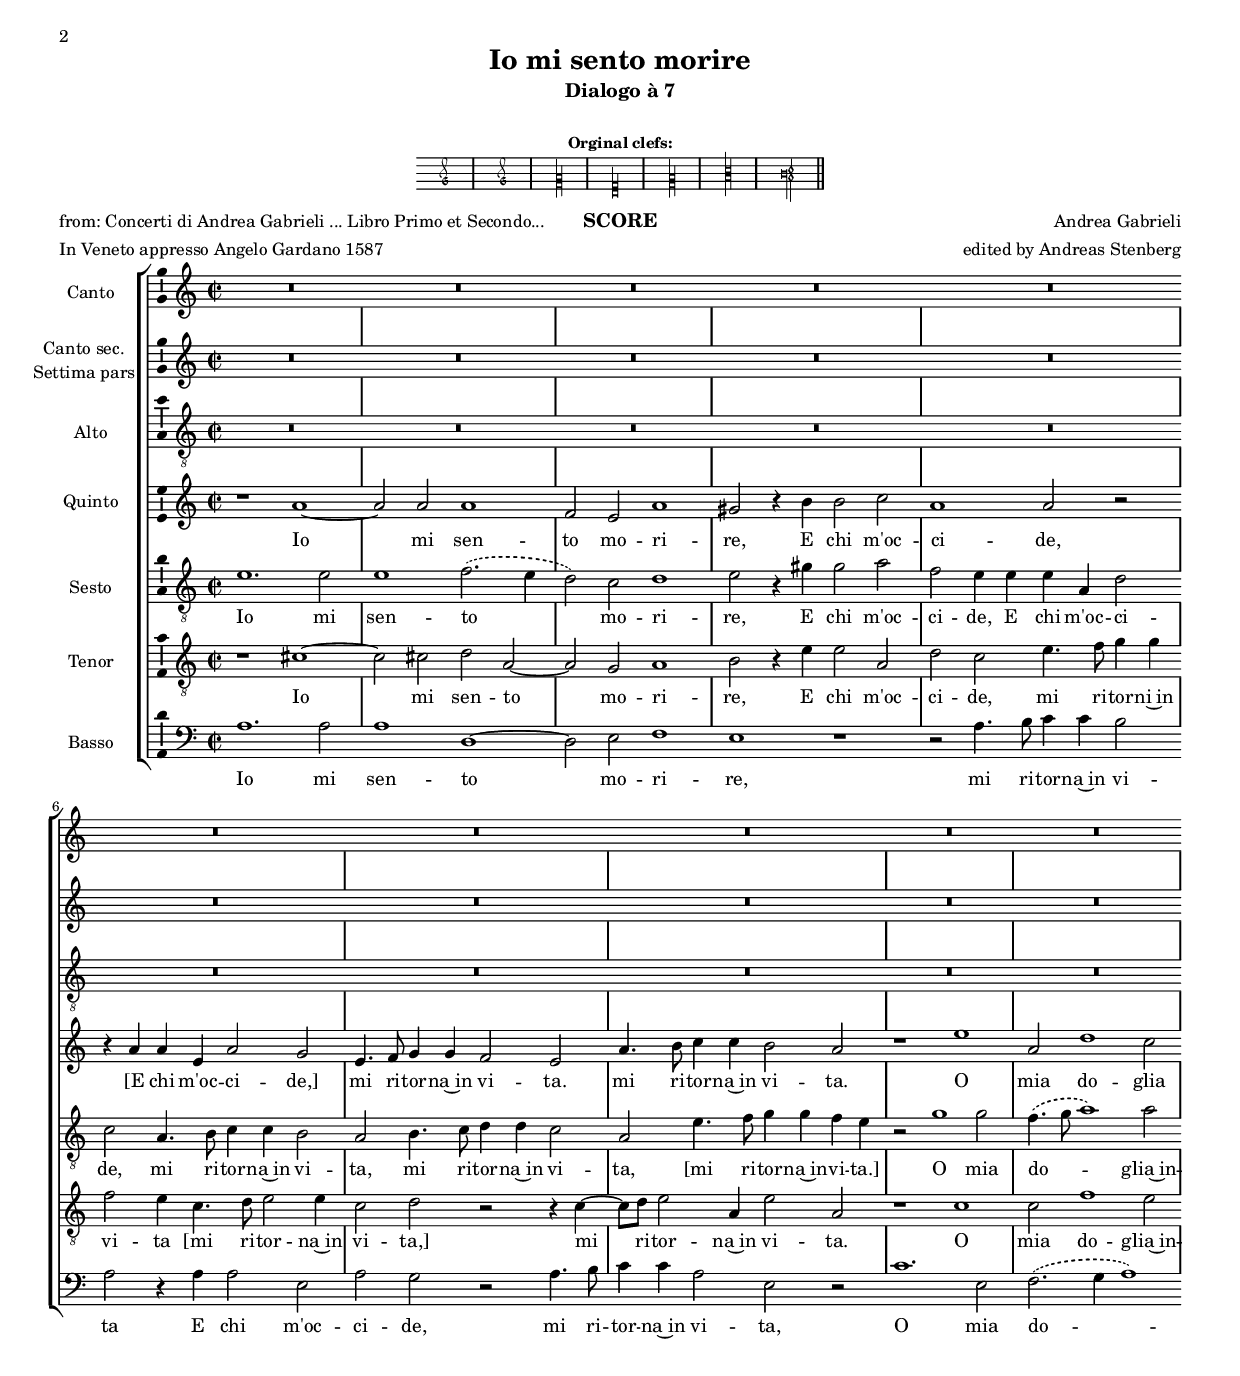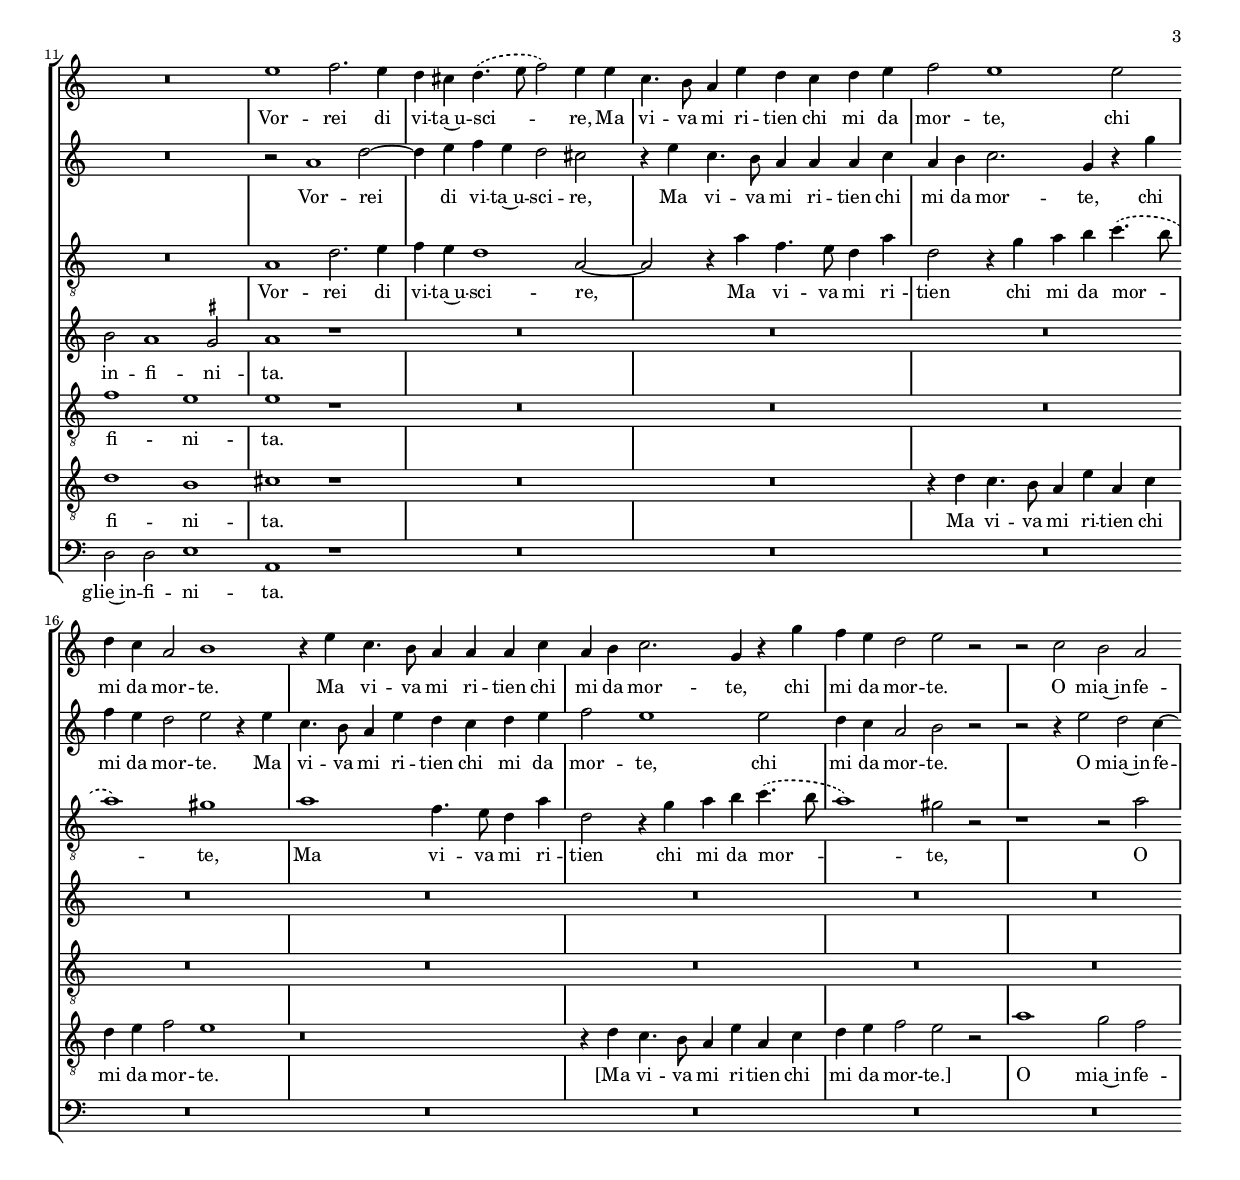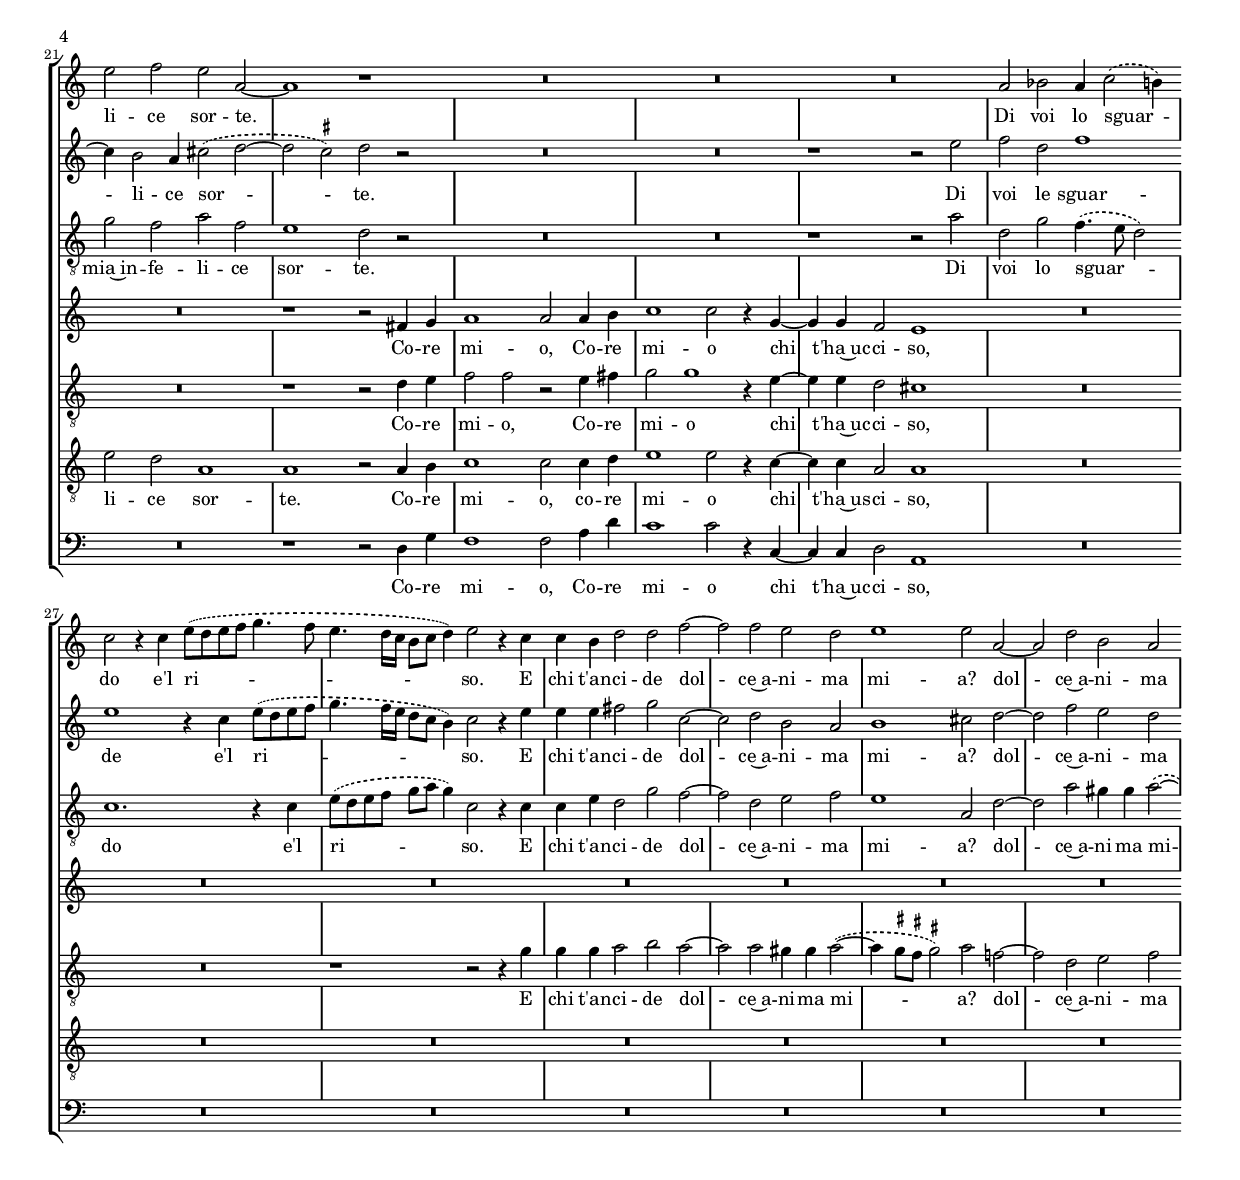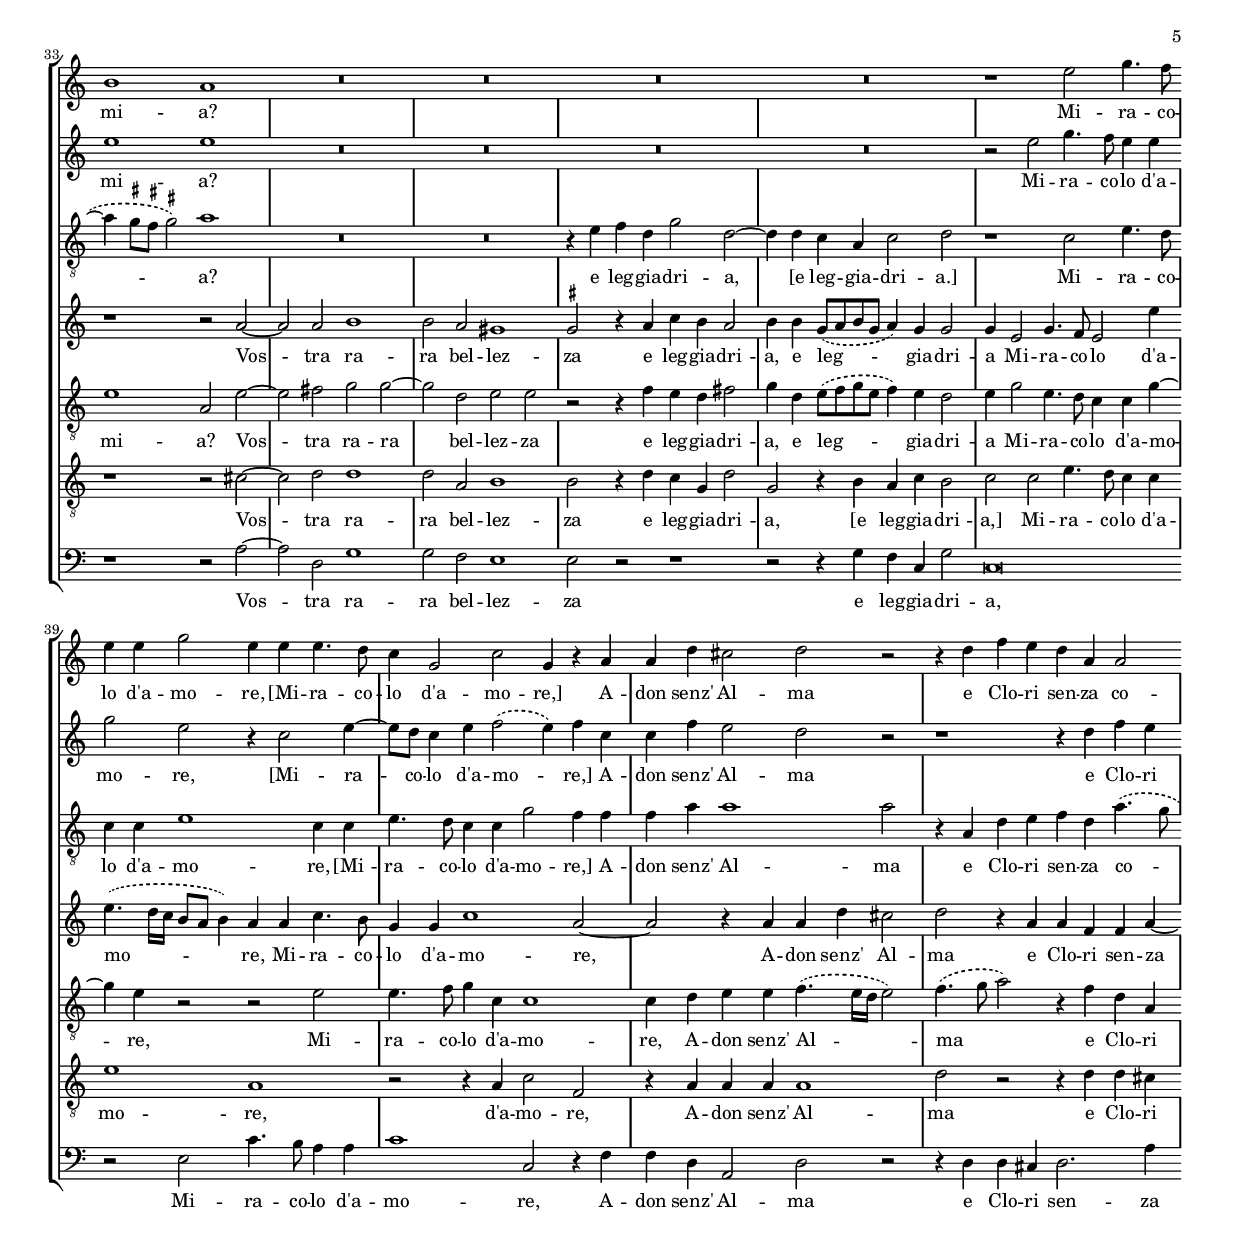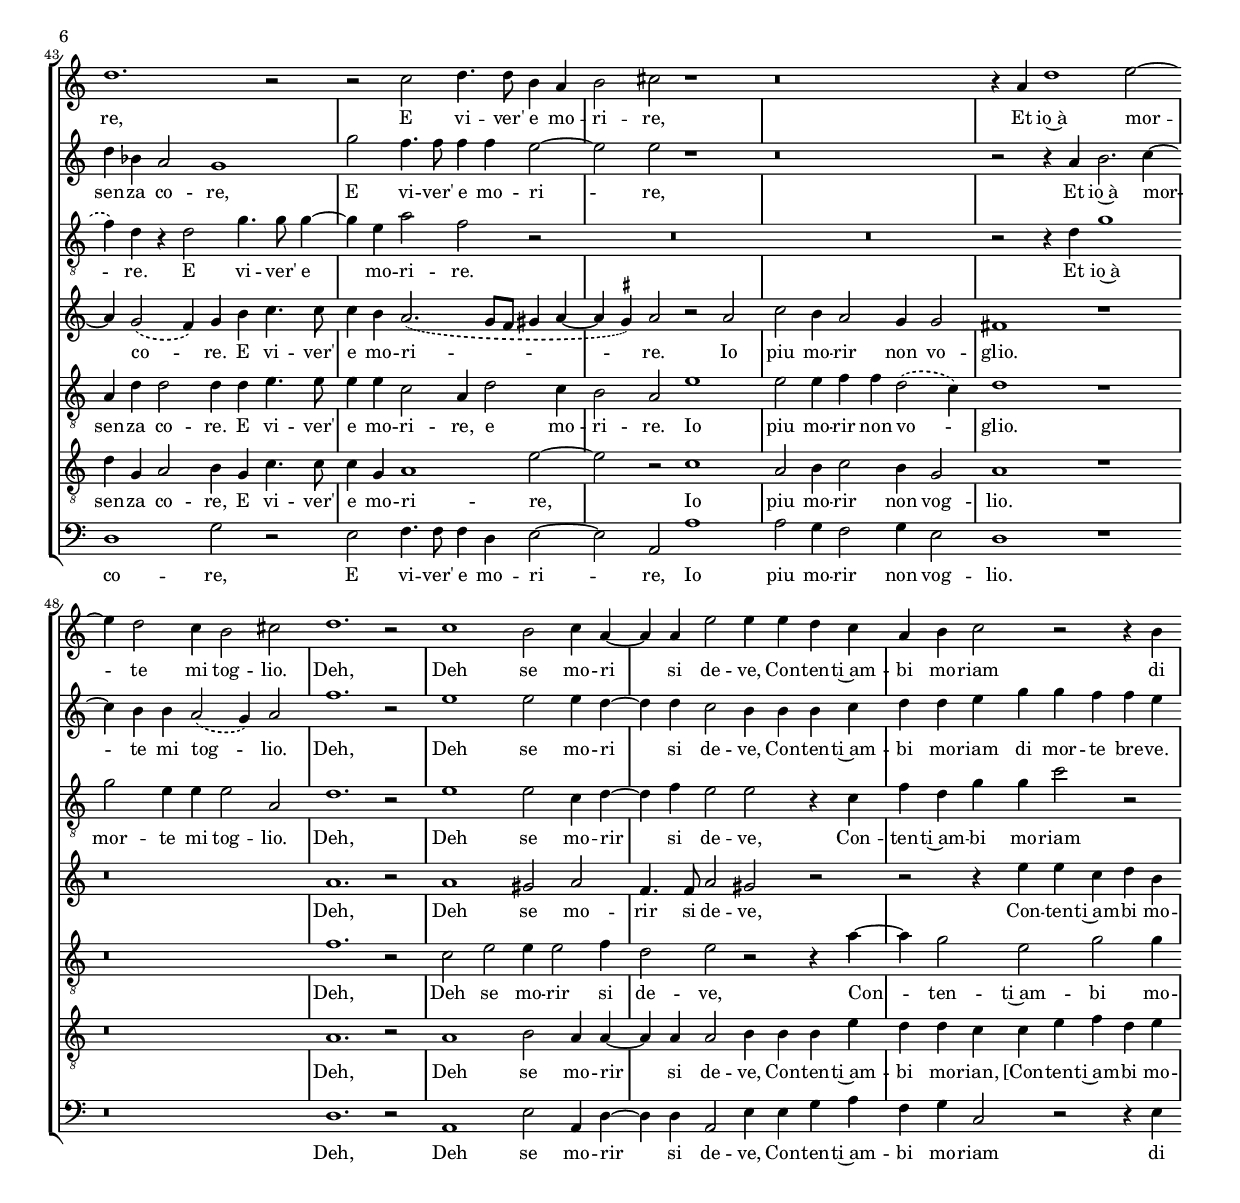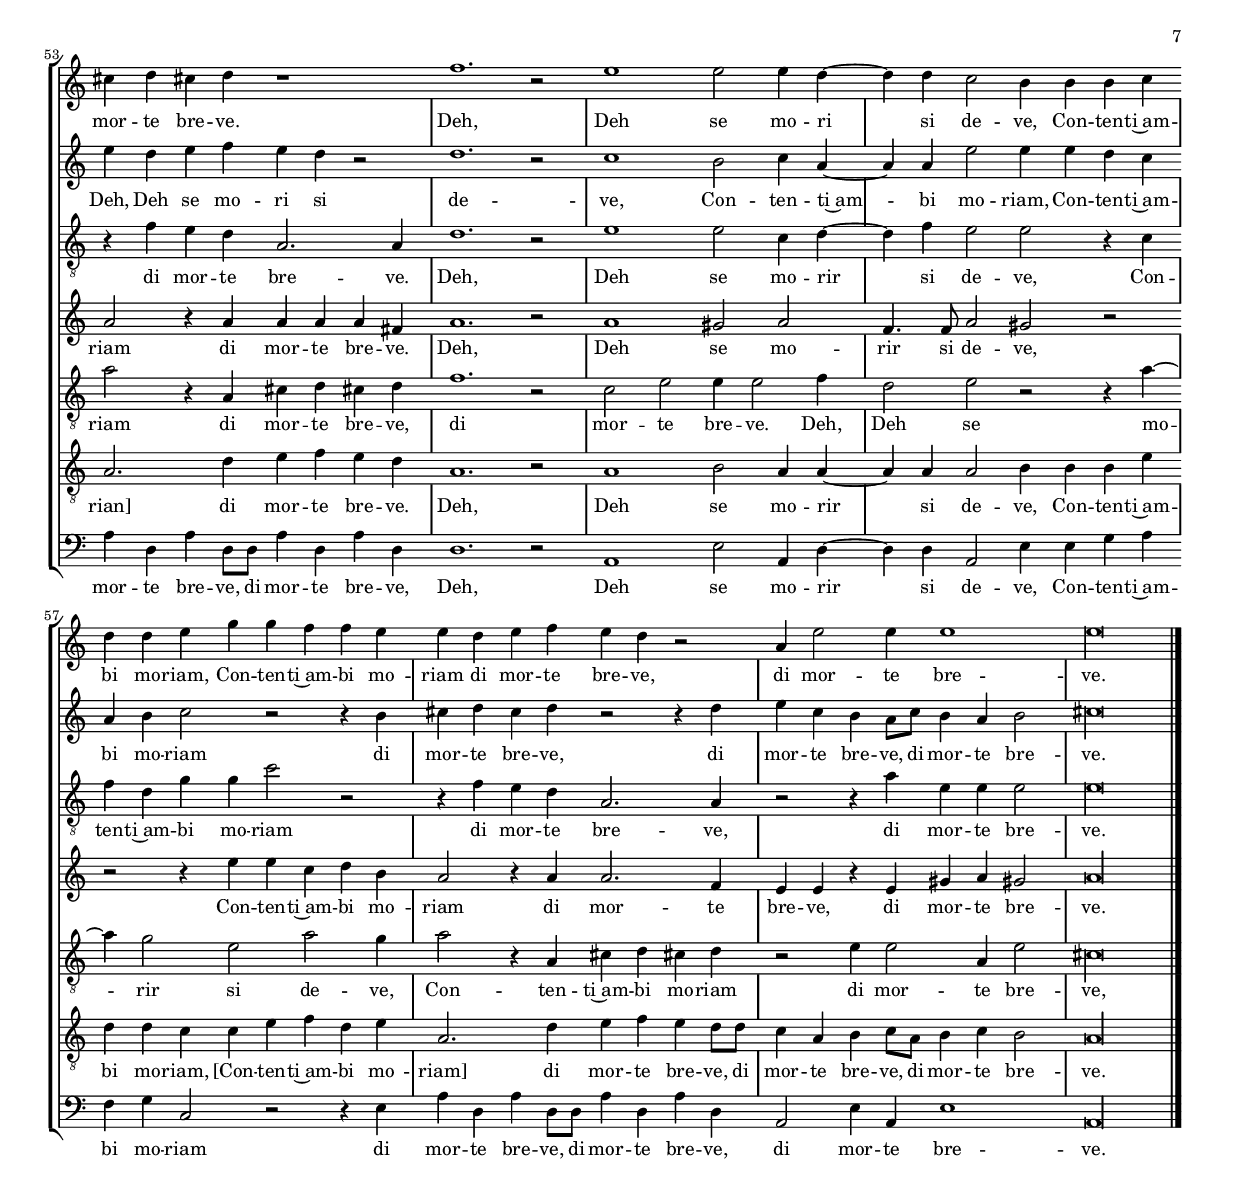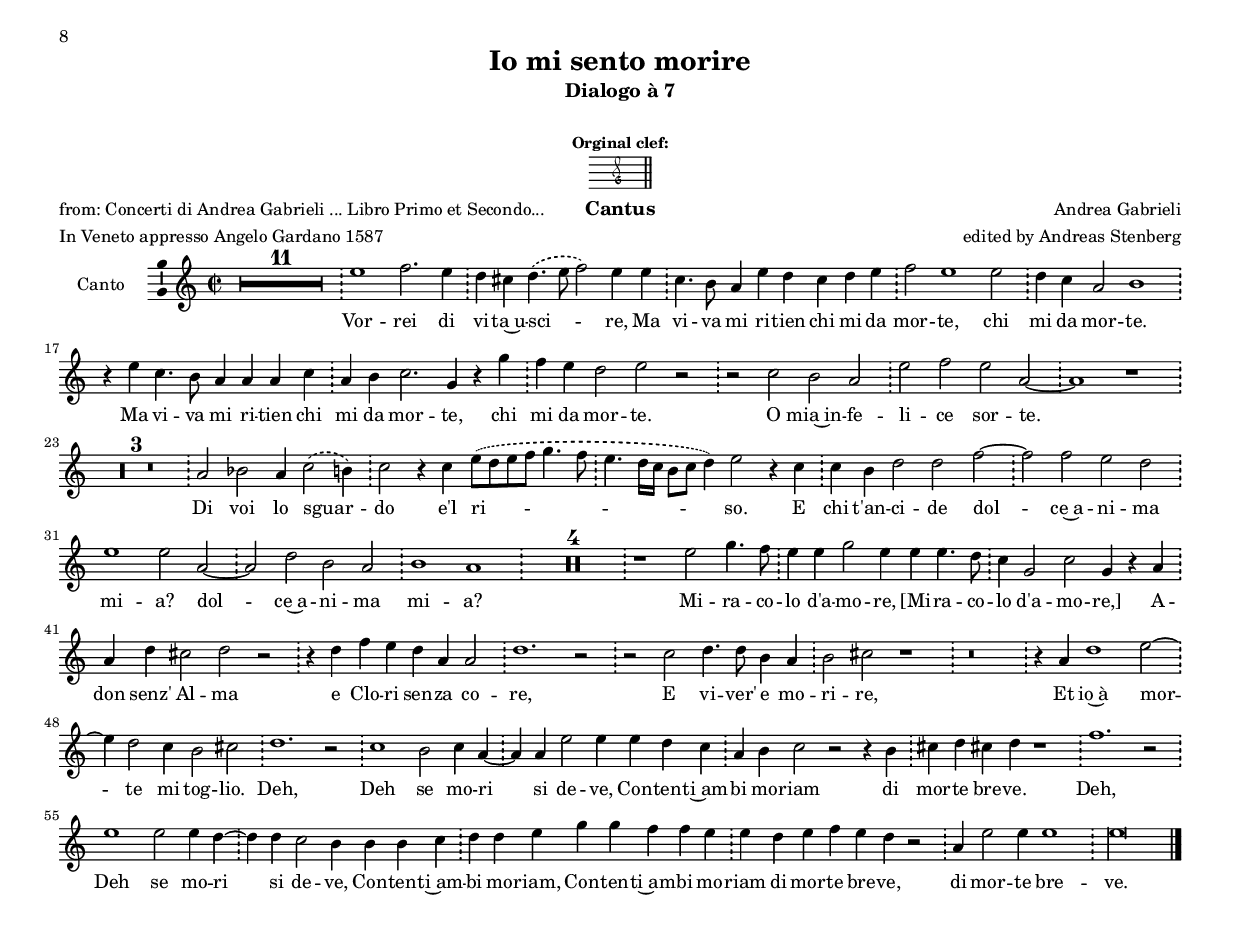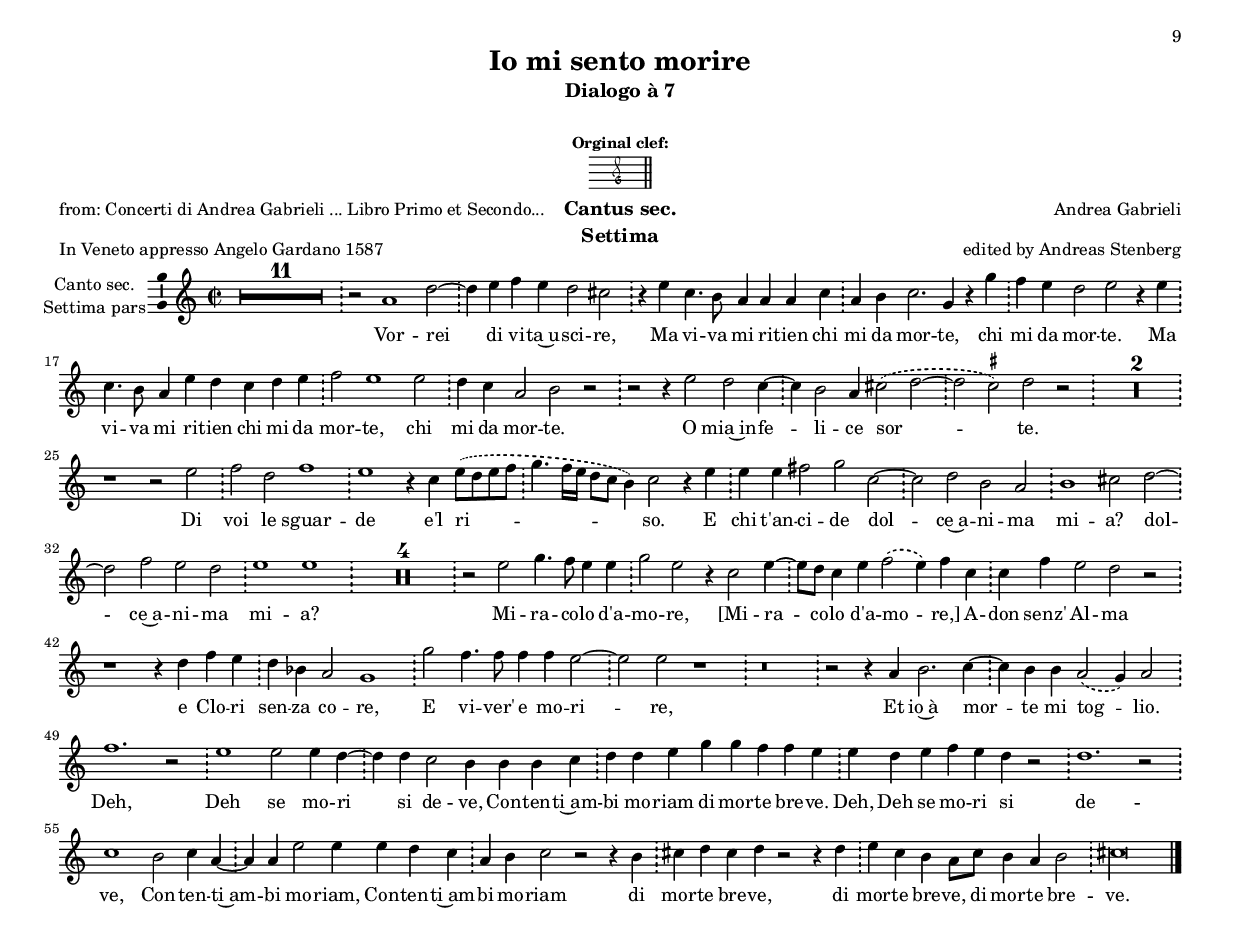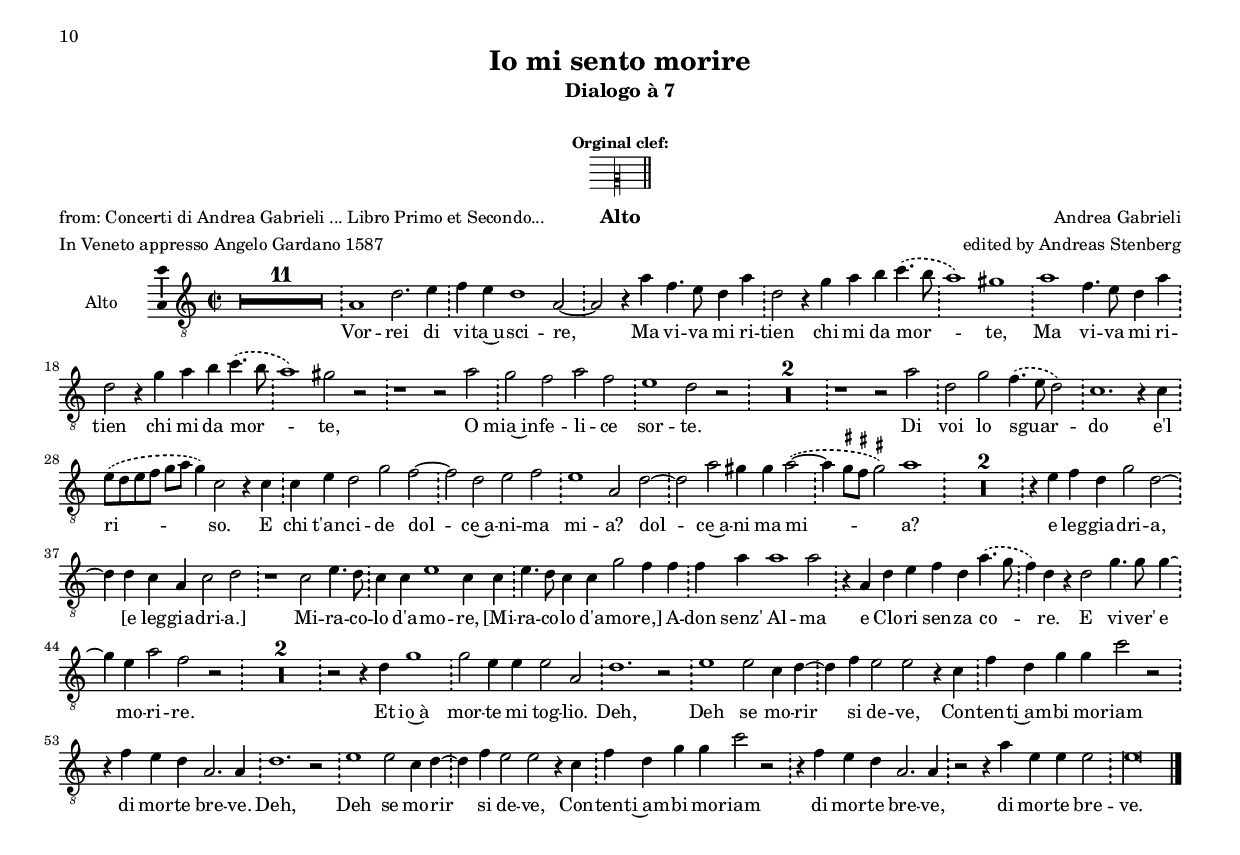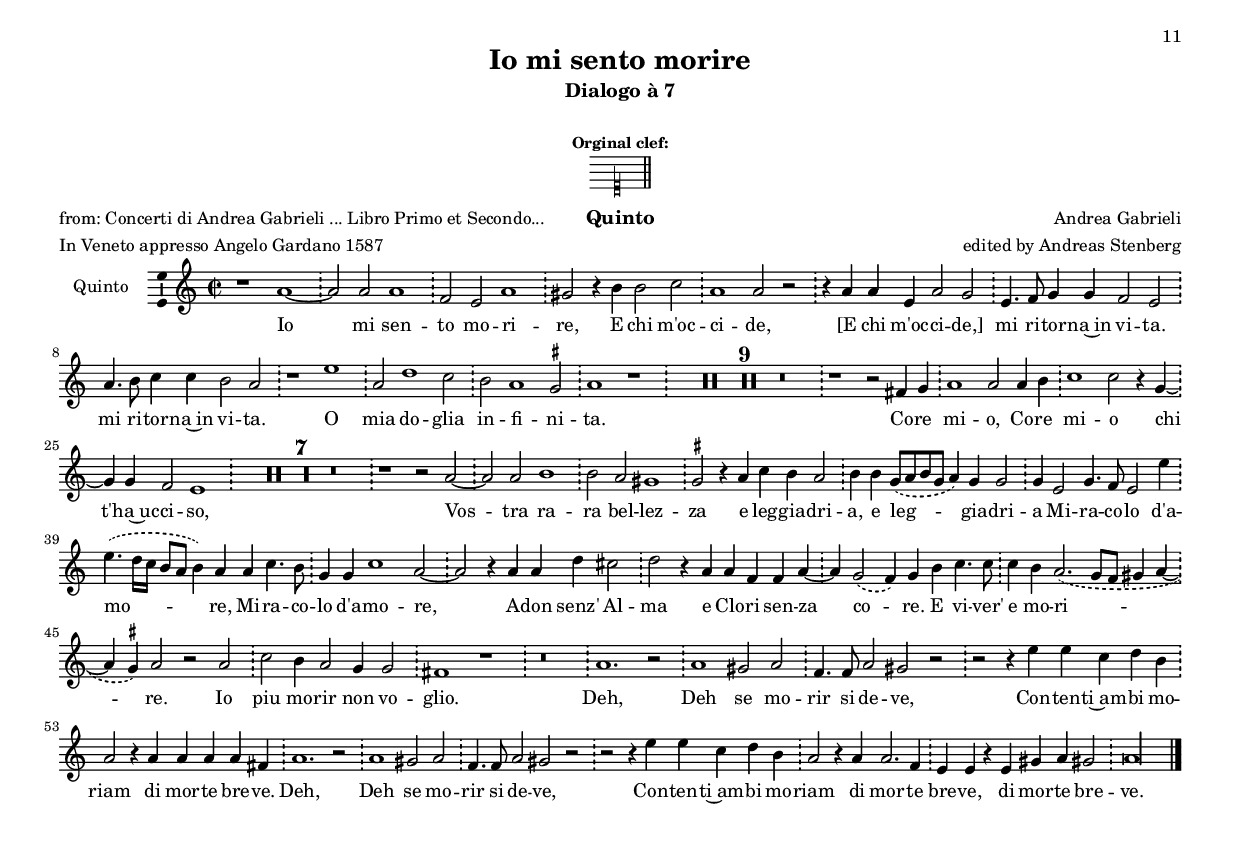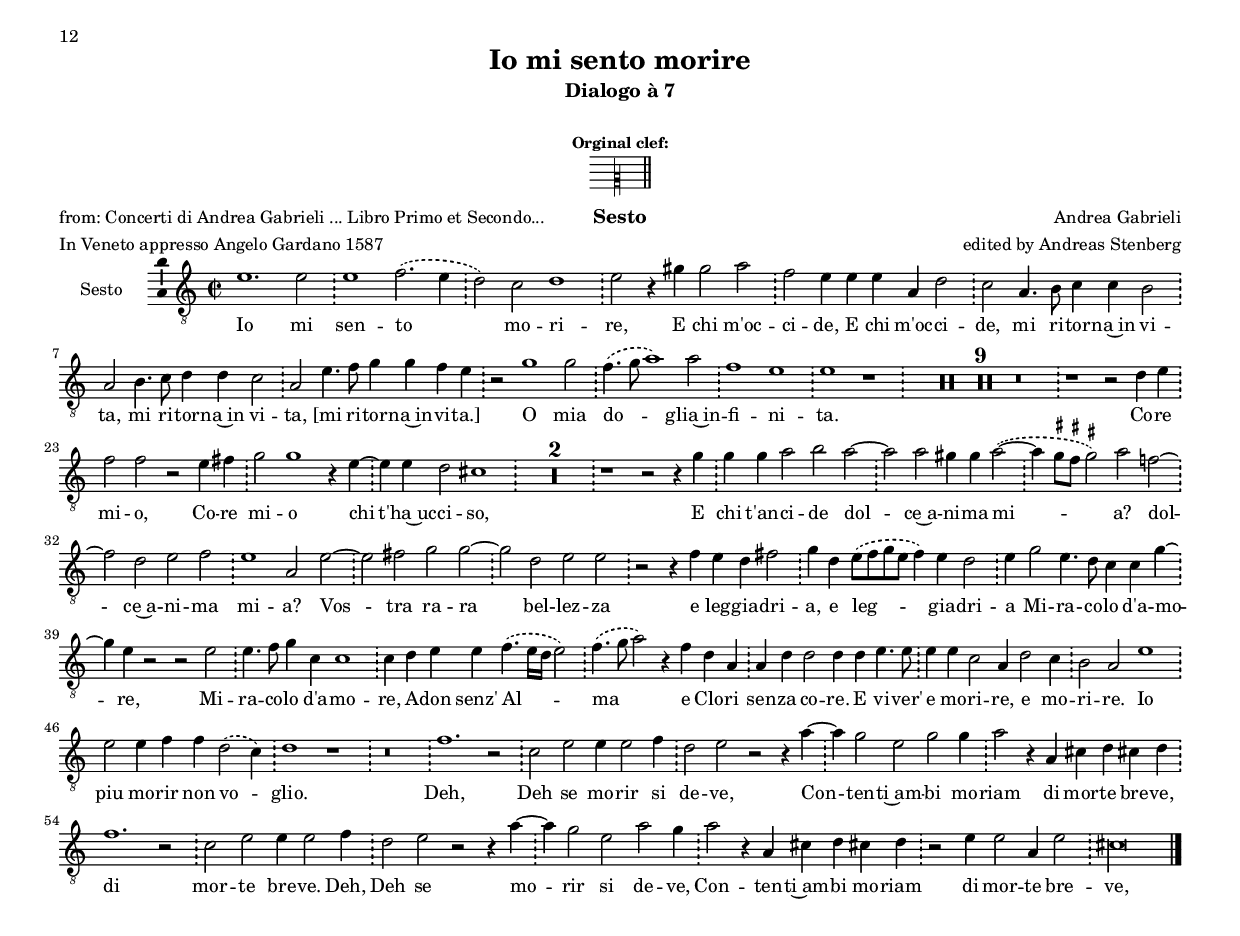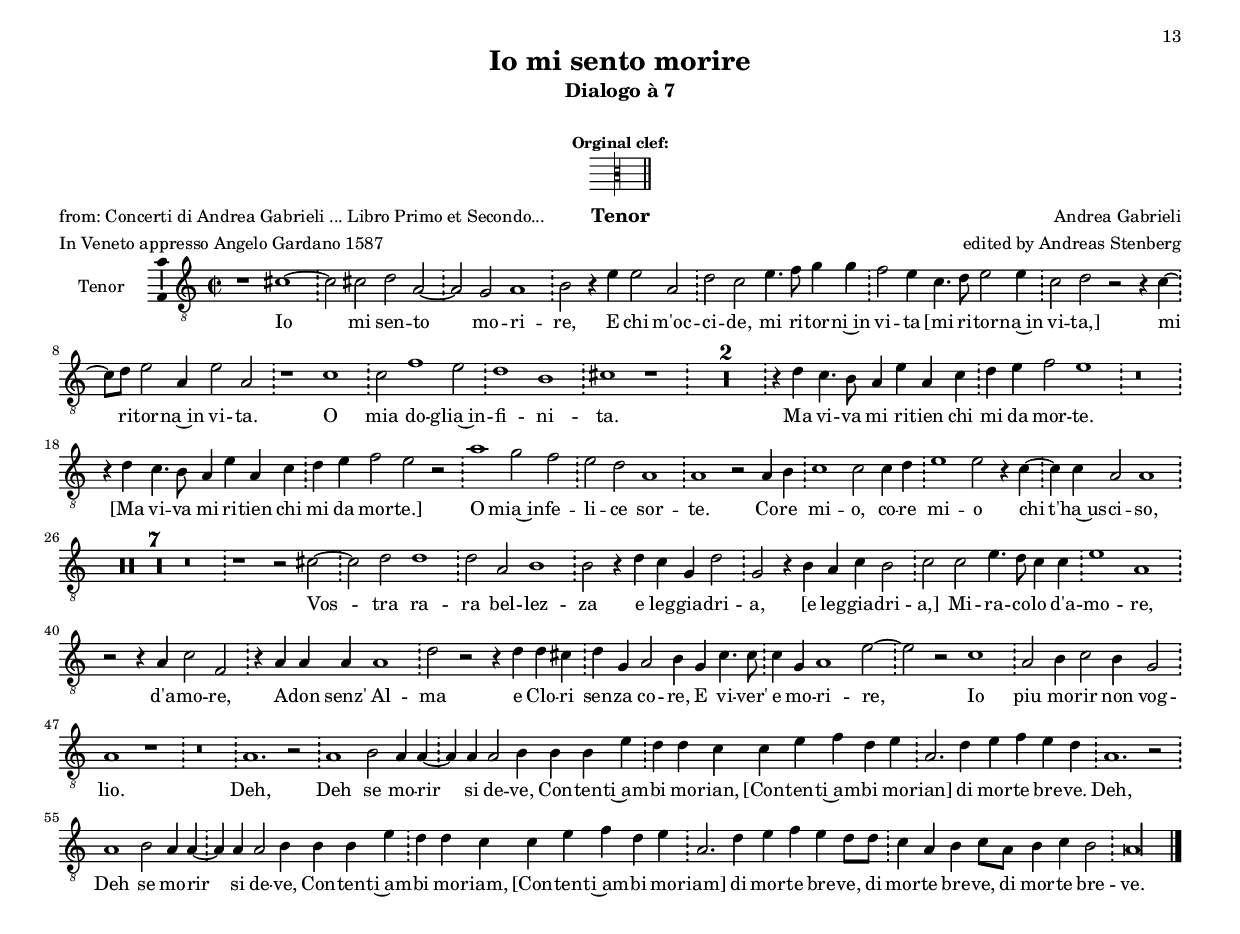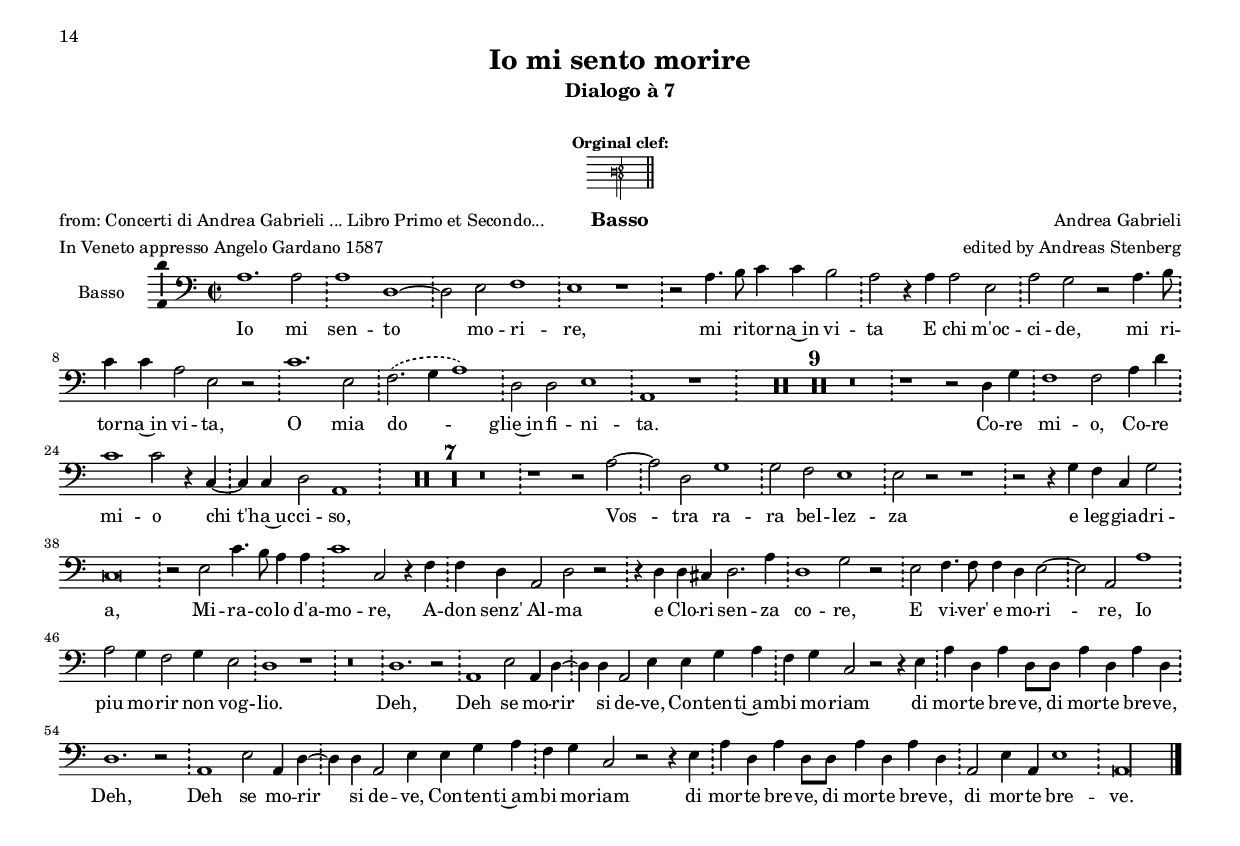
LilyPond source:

\version "2.18.2"
\language "deutsch"
#(append! supported-clefs '(("mensural-f3" . ("clefs.mensural.f" 0 0))))
#(append! supported-clefs '(("mensural-f5" . ("clefs.mensural.f" 4  0))))
#(set-global-staff-size 15)
ficta = { \once \set suggestAccidentals = ##t }
\paper {
  print-all-headers = ##t
  ragged-bottom = ##t
  ragged-last-bottom = ##t
  page-breaking = #ly:minimal-breaking
}

\header {
  title = "Io mi sento morire"
  subtitle = "Dialogo à 7"
  composer = "Andrea Gabrieli"
  arranger = "edited by Andreas Stenberg"
  poet = "from: Concerti di Andrea Gabrieli ... Libro Primo et Secondo..."
  meter = "In Veneto appresso Angelo Gardano 1587"
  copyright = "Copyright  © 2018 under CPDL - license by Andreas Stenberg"
}
global = {
  \key c \major
}

scoreASopranoVoiceI = \relative c'' {
  \global
  \dynamicUp
  % Music follows here.
  \time 2/2
  \set Timing.measureLength = #(ly:make-moment 4/2)
  \tag #'Score { \hide Staff.BarLine }
  \tag #'Parts { \set Timing.defaultBarType = "!" }
  \slurDashed
  % Music follows here
  \set Score.tempoHideNote =##t
  \tempo 2 = 86
  R\breve*11
  e1 f2. e4
  d4 cis4 d4.( e8 f2) e4 e4
  c4. h8													%% end of first line in orig. printed partbook
  a4 e'4 d4 c4 d4 e4
  f2 e1 e2
  d4 c4 a2 h1
  r4 e4 c4. h8											%% end of second line
  a4 a4 a4 c4
  a4 h4 c2. g4 r4 g'4
  f4 e4 d2 e2 r2
  r2 c2 h2 a2
  e'2 f2 e2 a,2~
  a1 r1
  R\breve*3												%% end of third line
  a2 b2 a4 c2( h4)
  c2 r4 c4 e8( d8 e8 f8 g4. f8
  e4. d16 c16 h8 c8 d4) e2 r4 c4
  c4 h4 d2 d2 f2~
  f2 														%% end of fourth line
  f2 e2 d2
  e1 e2 a,2~
  a2 d2 h2 a2
  h1 a1
  R\breve*4
  r1 e'2 g4. f8
  e4 e4 g2 e4 e4 e4. d8
  c4 g2 c2 g4													%% end of fifth line
  r4 a4
  a4 d4 cis2 d2 r2
  r4 d4 f4 e4 d4 a4 a2
  d1. r2
  r2 c2 d4. d8 h4 a4
  h2 cis2 r1
  r\breve													%% end of sixth line
  r4 a4 d1 e2~
  e4 d2 c4 h2 cis2
  d1. r2
  c1 h2 c4 a4~
  a4 a4 e'2 e4 e4 d4 c4
  a4 h4 c2													%% end of sewenth line
   r2 r4 h4 cis4 d4 cis!4 d4
   r1 f1. r2 
   e1 e2 e4 d4~
   d4 d4 c2 h4 h4 h4 c4 
   d4 d4 e4 g4									%5 end of  eight line
   g4 f4 f4 e4 
   e4 d4 e4 f4 e4 d4 r2
   a4 e'2 e4 e1
   \cadenzaOn
   e\longa
  \tag #'Score { \undo \hide Staff.BarLine }
  \bar "|."
}

scoreAVerseSopranoVoiceI = \lyricmode {
  % Lyrics follow here.
  Vor -- rei di vi -- ta~u -- sci -- re,
  Ma vi -- va mi ri -- tien chi mi da mor -- te,
  chi mi da mor -- te.
  Ma vi -- va mi ri -- tien chi mi da mor -- te,
  chi mi da mor -- te.
  O mia~in -- fe -- li -- ce sor -- te.
  Di voi lo sguar -- do e'l ri -- so.
  E chi t'an -- ci -- de dol -- ce~a -- ni -- ma mi -- a?
  dol -- ce~a -- ni -- ma mi -- a?
  Mi -- ra -- co -- lo d'a -- mo -- re,
  [Mi -- ra -- co -- lo d'a -- mo -- re,]
  A -- don senz' Al -- ma e Clo -- ri sen -- za co -- re,
  E vi -- ver' e mo -- ri -- re,
  Et io~à mor -- te mi tog -- lio.
  Deh, Deh se mo -- ri si de -- ve,
  Con -- ten -- ti~am -- bi mo -- riam di mor -- te bre -- ve.
  Deh, Deh se mo -- ri si de -- ve,
  Con -- ten -- ti~am -- bi mo -- riam,
  Con -- ten -- ti~am -- bi mo -- riam di mor -- te bre -- ve,
   di mor -- te bre -- ve.
}

scoreASopranoVoiceII = \relative c'' {
  \global
  \dynamicUp
  % Music follows here.
  \time 2/2
  \set Timing.measureLength = #(ly:make-moment 4/2)
  \tag #'Score { \hide Staff.BarLine }
  \tag #'Parts { \set Timing.defaultBarType = "!" }
  \slurDashed
  R\breve*11
  r2 a1 d2~
  d4 e4 f4 e4 d2 cis2
  r4 e4 c4. h8											%% end of first line in orig. handwritten partbook copy.
  a4 a4 a4 c4
  a4 h4 c2. g4 r4 g'4
  f4 e4 d2 e2 r4 e4
  c4. h8													%% end of second line
  a4 e'4 d4 c4 d4 e4
  f2 e1 e2
  d4 c4 a2 h2 r2
  r2 r4 e2 d2 c4~
  c4 h2 a4 cis2( d2~
  d2 \ficta cis2) d2 r2
  R\breve*2												%% end of third line
  r1 r2 e2
  f2 d2 f1
  e1 r4 c4 e8( d8 e8 f8
  g4. f16 e16 d8 c8 h4) c2  r4 e4
  e4 e4 fis2 g2 c,2~
  c2 d2 h2 a2											%% end of fourth line
  h1 cis2 d2~
  d2 f2 e2 d2
  e1 e1
  R\breve*4
  r2 e2 g4. f8 e4 e4
  g2 e2 r4 c2 e4~
  e8 d8 c4 e4 f2( e4) f4 c4									%% end of fifth line
  c4 f4 e2 d2 r2
  r1 r4 d4 f4 e4
  d4 b4 a2 g1
  g'2 f4. f8 f4 f4 e2~
  e2  e2 r1
  r\breve
  r2 r4 a,4												%% end of sixth line
  h2. c4~
  c4 h4 h4 a2( g4) a2
  f'1. r2
  e1 e2 e4 d4~
  d4 d4 c2 h4 h4 h4 c4
  d4 d4 e4 g4											%% end of sewenth line and first page
  g4 f4 f4 e4
  e4 d4 e4 f4 e4 d4 r2
  d1. r2
  c1 h2 c4 a4~
  a4 a4 e'2 e4 e4 d4 c4									%% end of eight line  (first on second page)
  a4 h4 c2 r2 r4 h4
  cis4 d4 cis4 d4 r2 r4 d4
  e4 c4 h4 a8 c8 h4 a4 h2
  \cadenzaOn
  cis\longa

  \tag #'Score { \undo \hide Staff.BarLine }
  \bar "|."
}

scoreAVerseSopranoVoiceII = \lyricmode {
  % Lyrics follow here.
  Vor -- rei di vi -- ta~u -- sci -- re,
  Ma vi -- va mi ri -- tien chi mi da mor -- te,
  chi mi da mor -- te.
  Ma vi -- va mi ri -- tien chi mi da mor -- te,
  chi mi da mor -- te.
  O mia~in -- fe -- li -- ce sor -- te.
  Di voi  le sguar -- de e'l ri -- so.
  E chi t'an -- ci -- de dol -- ce~a -- ni -- ma mi -- a?
  dol -- ce~a -- ni -- ma mi -- a?
  Mi -- ra -- co -- lo d'a -- mo -- re,
  [Mi -- ra -- co -- lo d'a -- mo -- re,]
  A -- don senz' Al -- ma e Clo -- ri sen -- za co -- re,
  E vi -- ver' e mo -- ri -- re,
  Et io~à mor -- te mi tog -- lio.
  Deh, Deh se mo -- ri si de -- ve,
  Con -- ten -- ti~am -- bi mo -- riam di mor -- te bre -- ve.
  Deh, Deh se mo -- ri si de -- ve,
  Con -- ten -- ti~am -- bi mo -- riam,
  Con -- ten -- ti~am -- bi mo -- riam di mor -- te bre -- ve,
  di mor -- te bre -- ve,
  di mor -- te bre -- ve.
}

scoreAAltoVoiceI = \relative c'' {
  \clef "treble"
  \global
  \dynamicUp
  % Music follows here.
  \time 2/2
  \set Timing.measureLength = #(ly:make-moment 4/2)
  \tag #'Score { \hide Staff.BarLine }
  \tag #'Parts { \set Timing.defaultBarType = "!" }
  \slurDashed
  r1 a1~
  a2 a2 a1
  f2 e2 a1
  gis2 r4 h4 h2 c2
  a1 a2 r2
  r4 a4 a4 e4												%% end of first line in orig. printed partbook
  a2 g2
  e4. f8 g4 g4 f2 e2
  a4. h8 c4 c4 h2 a2
  r1 e'1
  a,2  d1														%% end of second line
  c2
  h2 a1 \ficta gis2
  a1 r1
  R\breve*9
  r1 r2 fis4 g4
  a1 a2 a4 h4
  c1 c2 r4 g4~
  g4 g4 f2 e1
  R\breve*7
  r1														%% end of third line
  r2 a2~
  a2 a2  h1
  h2 a2 gis1
  \ficta gis!2 r4 a4 c4 h4 a2
  h4 h4 g8( a8 h8 g8 a4) g4 g2
  g4 e2 g4. f8 e2 e'4										%% end of fourth line
  e4.( d16 c16 h8 a8 h4) a4 a4 c4. h8
  g4 g4 c1 a2~
  a2 r4 a4 a4 d4 cis2
  d2 r4 a4 a4 f4											%% end of fifth line
  f4 a4~
  a4 g2( f4) g4 h4 c4. c8
  c4 h4 a2.( g8 f8 gis4 a4~
  a4 \ficta gis!4) a2 r2 a2
  c2 h4 a2 g4 g2											%% endd of sixth line
  fis1 r1
  r\breve
  a1. r2
  a1 gis2 a2
  f4. f8 a2 gis2 r2
  r2 r4 e'4 e4 c4 d4 h4
  a2 r4 a4												%% end of sewenth line
  a4 a4 a4 fis4
  a1. r2
  a1 gis2 a2
  f4. f8 a2 gis2 r2
  r2 r4 e'4 e4 c4 d4 h4
  a2 r4 a4												%% end of eight line
  a2. f4
  e4 e4 r4 e4 gis4 a4 gis!2
  \cadenzaOn
  a\longa
  \tag #'Score { \undo \hide Staff.BarLine }
  \bar "|."
}

scoreAVerseAltoVoiceI = \lyricmode {
  % Lyrics follow here.
  Io mi sen -- to mo -- ri -- re,
  E chi m'oc -- ci -- de,
  [E chi m'oc -- ci -- de,]
  mi ri  -- tor -- na~in vi -- ta.
  mi ri  -- tor -- na~in vi -- ta.
  O mia do -- glia in -- fi -- ni -- ta.
  Co -- re mi -- o, Co -- re mi -- o chi t'ha~uc -- ci -- so,
  Vos -- tra ra -- ra bel -- lez -- za e leg -- gia -- dri -- a,
  e leg -- gia -- dri -- a
  Mi -- ra -- co -- lo d'a -- mo -- re,
  Mi -- ra -- co -- lo d'a -- mo -- re,
  A -- don senz' Al -- ma e Clo -- ri sen -- za co -- re.
  E vi -- ver' e mo -- ri -- re.
  Io piu mo -- rir non vo -- glio.
  Deh, Deh se mo -- rir si de -- ve,
  Con -- ten -- ti~am -- bi mo -- riam di mor -- te bre --  ve.
  Deh, Deh se mo -- rir si de -- ve,
  Con -- ten -- ti~am -- bi mo -- riam di mor -- te bre --  ve,
  di mor -- te bre --  ve.
}



scoreATenorVoiceI = \relative c' {
  \global
  \dynamicUp
  % Music follows here.
  \time 2/2
  \set Timing.measureLength = #(ly:make-moment 4/2)
  \tag #'Score { \hide Staff.BarLine }
  \tag #'Parts { \set Timing.defaultBarType = "!" }
  \slurDashed
  R\breve*11
  a1 d2. e4
  f4 e4 d1 a2~
  a2 r4 a'4 f4. e8											%% end of first line in orig. printed partbook
  d4 a'4
  d,2 r4 g4 a4 h4 c4.( h8
  a1) gis1
  a1 f4. e8 d4 a'4
  d,2 r4 g4												%% end of second lie
  a4 h4 c4.( h8
  a1) gis2 r2
  r1 r2 a2
  g2 f2 a2 f2
  e1 d2 r2
  R\breve*2
  r1 r2 a'2
  d,2 g2 f4.( e8 d2)
  c1. r4 c4												%% end of third line
  e8( d8 e8 f8 g8 a8 g4) c,2 r4 c4
  c4 e4 d2 g2 f2~
  f2 d2 e2 f2
  e1 a,2 d2~
  d2 a'2 gis4 gis4 a2~(
  a4 \ficta gis8 \ficta fis8 \ficta gis!2)  a1					%% end of fourth line
  R\breve*2
  r4 e4 f4 d4 g2 d2~
  d4 d4 c4 a4 c2 d2	%% tone 4 should be g4?
  r1  c2 e4. d8
  c4 c4 e1 c4 c4
  e4. d8  c4 c4 g'2 f4 f4									%5 end of fifth line
  f4 a4 a1 a2
  r4 a,4 d4 e4 f4 d4 a'4.( g8
  f4) d4 r4 d2 g4. g8 g4~
  g4 e4 a2 f2 r2
  R\breve*2
  r2 r4 d4												%% end of sixth line
  g1
  g2 e4 e4 e2 a,2
  d1. r2
  e1 e2 c4 d4~
  d4 f4 e2 e2  r4 c4
  f4 d4 g4 g4 c2 r2										%% end of sewenth line
  r4 f,4 e4 d4 a2. a4
  d1. r2
  e1 e2 c4 d4~
  d4 f4 e2 e2 r4 c4
  f4 d4 g4 g4 c2 r2										%% end of eight line
  r4 f,4 e4 d4 a2. a4
  r2 r4 a'4 e4 e4 e2
  \cadenzaOn
  e\longa
  \tag #'Score { \undo \hide Staff.BarLine }
  \bar "|."
}

scoreAVerseTenorVoiceI = \lyricmode {
  % Lyrics follow here.
  Vor -- rei di vi -- ta~u -- sci -- re,
  Ma vi -- va mi ri -- tien chi mi da mor -- te,
  Ma vi -- va mi ri -- tien chi mi da mor -- te,
  O mia~in -- fe -- li -- ce sor -- te.
  Di voi lo sguar  -- do e'l ri -- so.
  E chi t'an -- ci -- de dol -- ce~a -- ni -- ma mi -- a?
  dol -- ce~a -- ni ma mi -- a?
  e leg -- gia -- dri -- a,
  [e leg -- gia -- dri -- a.]
  Mi -- ra -- co -- lo d'a -- mo -- re,
  [Mi -- ra -- co -- lo d'a -- mo -- re,]
  A -- don senz' Al -- ma e Clo -- ri sen -- za co -- re.
  E vi -- ver' e mo -- ri -- re.
  Et io~à mor -- te mi tog -- lio.
  Deh, Deh se mo -- rir si de -- ve,
  Con -- ten -- ti~am -- bi mo -- riam di mor -- te bre -- ve.
  Deh, Deh se mo -- rir si de -- ve,
  Con -- ten -- ti~am -- bi mo -- riam di mor -- te bre -- ve,
  di mor -- te bre -- ve.
}

scoreATenorVoiceII = \relative c' {
  \global
  \dynamicUp
  % Music follows here.
  \time 2/2
  \set Timing.measureLength = #(ly:make-moment 4/2)
  \tag #'Score { \hide Staff.BarLine }
  \tag #'Parts { \set Timing.defaultBarType = "!" }
  \slurDashed
  e1. e2
  e1 f2.( e4
  d2) c2 d1
  e2 r4 gis4 gis2 a2
  f2 e4 e4 e4 a,4											%% end of first line in orig. Printed partbook
  d2
  c2 a4. h8 c4 c4 h2
  a2 h4. c8 d4 d4  c2
  a2 e'4. f8 g4 g4  f4 e4									%% end of second line
  r2 g1 g2
  f4.(  g8 a1) a2
  f1 e1
  e1 r1
  R\breve*9
   r1 r2 d4 e4
   f2 f2 r2 e4 fis4
   g2 g1 r4 e4~
   e4 e4 d2												%% end of third line
   cis1
   R\breve*2
   r1 r2 r4 g'4
   g4 g4 a2 h2 a2~
   a2 a2 gis4 gis4 a2~(
   a4 \ficta gis8 \ficta fis8 \ficta gis!2) a2 f2~
   f2 d2 e2 f2
   e1 a,2 e'2~
   e2 fis2													%% end of fourth line
   g2 g2~
   g2 d2 e2 e2
   r2 r4 f4 e4 d4 fis2
   g4 d4 e8( f8 g8 e8 f4) e4 d2
   e4 g2 e4. d8 c4 c4 g'4~
   g4 e4 r2												%% end of fifth line
  r2 e2
  e4. f8 g4 c,4 c1
  c4 d4 e4 e4 f4.( e16 d16 e2)
  f4.( g8 a2) r4 f4 d4 a4
  a4 d4 d2 d4 d4 											%% end of sixth line
  e4. e8
  e4 e4 c2 a4 d2 c4
  h2 a2 e'1
  e2 e4 f4 f4 d2( c4)
  d1 r1
  r\breve
  f1. r2
  c2 e2 e4 e2 f4											%% end of sewenth line
  d2 e2 r2 r4 a4~
  a4 g2 e2 g2 g4
  a2 r4 a,4 cis4 d4 cis!4 d4
  f1. r2
  c2 e2 e4 e2 f4
  d2 e2 r2 r4 a4~
  a4 g2 e2 a2 g4
  a2 r4 a,4 cis4 d4 cis!4 d4
  r2 e4 e2 a,4 e'2
  \cadenzaOn
  cis\longa
\tag #'Score { \undo \hide Staff.BarLine }
  \bar "|."
}

scoreAVerseTenorVoiceII = \lyricmode {
  % Lyrics follow here.
  Io mi sen -- to mo -- ri -- re,
  E chi m'oc -- ci -- de,
  E chi m'oc -- ci -- de,
  mi ri -- tor -- na~in  vi -- ta,
  mi ri -- tor -- na~in vi -- ta,
  [mi ri -- tor -- na~in -- vi -- ta.]
  O mia do -- glia~in -- fi -- ni -- ta.
  Co -- re mi -- o, Co -- re mi -- o chi t'ha~uc -- ci -- so,
 E chi t'an -- ci -- de dol -- ce~a -- ni -- ma mi -- a?
 dol -- ce~a -- ni -- ma mi -- a?
   Vos -- tra ra -- ra bel -- lez -- za e leg -- gia -- dri -- a,
  e leg -- gia -- dri -- a
  Mi -- ra -- co -- lo d'a -- mo -- re,
  Mi -- ra -- co -- lo d'a -- mo -- re,
  A -- don senz' Al -- ma e Clo -- ri sen -- za co -- re.
  E vi -- ver' e mo -- ri -- re, e mo -- ri -- re.
  Io piu mo -- rir non vo -- glio.
  Deh, Deh se mo -- rir si de -- ve,
  Con -- ten -- ti~am -- bi mo -- riam di mor -- te bre --  ve,
  di mor -- te bre --  ve.
  Deh, Deh se mo -- rir si de -- ve,
  Con -- ten -- ti~am -- bi mo -- riam di mor -- te bre --  ve,
  di mor -- te bre --  ve.
}

scoreABassVoiceI = \relative c' {
  \global
  \dynamicUp
  % Music follows here.
  \time 2/2
  \set Timing.measureLength = #(ly:make-moment 4/2)
  \tag #'Score { \hide Staff.BarLine }
  \tag #'Parts { \set Timing.defaultBarType = "!" }
  \slurDashed
  r1 cis1~
  cis2 cis2 d2 a2~
  a2 g2 a1
  h2 r4 e4 e2 a,2
  d2 c2 e4. f8 g4 g4										%% end of first line in orig. printed partbook
  f2 e4 c4. d8 e2 e4
  c2 d2 r2 r4 c4~
  c8 d8 e2 a,4 e'2 a,2
  r1 c1
  c2 f1 e2												%% end of second line
  d1 h1
  cis1 r1
  R\breve*2
  r4 d4 c4. h8 a4 e'4 a,4 c4
  d4 e4 f2 e1
  r\breve
  r4 d4 c4. h8 a4 e'4 a,4 c4
  d4 e4 													%% end of third line
  f2 e2 r2
  a1 g2 f2
  e2 d2 a1
  a1 r2 a4 h4
  c1 c2 c4 d4
  e1 e2 r4 c4~
  c4 c4 a2 a1
  R\breve* 7
  r1														%% end of fourth line
  r2 cis2~
  cis2 d2 d1
  d2 a2 h1
  h2 r4 d4 c4 g4 d'2
  g,2 r4 h4 a4 c4 h2
  c2 c2 e4. d8 c4 c4
  e1 a,1													%% end of fifth line
  r2 r4 a4 c2 f,2
  r4 a4 a4 a4 a1
  d2 r2 r4 d4 d4 cis4
  d4 g,4 a2 h4 g4 c4. c8
  c4 g4 a1 e'2~
  e2 r2													%% end of sixth line
  c1
  a2 h4 c2 h4 g2
  a1 r1
  r\breve
  a1. r2
  a1 h2 a4 a4~
  a4 a4 a2 h4 h4 h4 e4
  d4 d4 c4 c4													%% end of sewenth line
  e4 f4 d4 e4
  a,2. d4 e4 f4 e4 d4
  a1. r2
  a1 h2 a4 a4~
  a4 a4 a2 h4 h4  h4 e4
  d4 d4  c4 c4										%% end of eight line
  e4 f4 d4 e4
  a,2. d4 e4 f4 e4 d8 d8
  c4 a4 h4 c8 a8  h4 c4 h2
  \cadenzaOn
  a\longa
  \tag #'Score { \undo \hide Staff.BarLine }
  \bar "|."
}

scoreAVerseBassVoiceI = \lyricmode {
  % Lyrics follow here.
  Io mi sen -- to mo -- ri -- re,
  E chi m'oc -- ci -- de,
  mi ri -- tor -- ni~in vi -- ta
  [mi ri -- tor -- na~in vi -- ta,]
  mi ri -- tor -- na~in vi -- ta.
  O mia do -- glia~in -- fi -- ni -- ta.
  Ma vi -- va mi ri -- tien chi  mi  da mor -- te.
  [Ma vi -- va mi ri -- tien chi  mi  da mor -- te.]
  O mia~in  -- fe -- li -- ce sor -- te.
  Co -- re mi -- o, co -- re mi -- o chi t'ha~us -- ci -- so,
  Vos -- tra ra -- ra bel -- lez -- za e leg -- gia -- dri -- a,
  [e leg -- gia -- dri -- a,]
  Mi -- ra -- co -- lo d'a -- mo -- re, d'a -- mo -- re,
  A -- don senz' Al -- ma e Clo -- ri sen -- za co -- re,
  E vi -- ver' e mo -- ri -- re,
  Io piu mo -- rir non vog -- lio.
  Deh, Deh se mo -- rir si de -- ve,
  Con -- ten -- ti~am -- bi mo -- rian,
  [Con -- ten -- ti~am -- bi mo -- rian] di mor -- te bre -- ve.
  Deh, Deh se mo -- rir si de -- ve,
  Con -- ten -- ti~am -- bi mo -- riam,
  [Con -- ten -- ti~am -- bi mo -- riam] di mor -- te bre -- ve,
  di mor -- te bre -- ve,
  di mor -- te bre -- ve.
}

scoreABassVoiceII = \relative c' {
  \global
  \dynamicUp
  % Music follows here.
  \time 2/2
  \set Timing.measureLength = #(ly:make-moment 4/2)
  \tag #'Score { \hide Staff.BarLine }
  \tag #'Parts { \set Timing.defaultBarType = "!" }
  \slurDashed
  a1. a2
  a1 d,1~
  d2 e2 f1
  e1 r1
  r2 a4. h8 c4 c4 h2
  a2 r4 a4 a2													%% end of first line in orig. printed partbook
  e2
  a2 g2 r2 a4. h8
  c4 c4  a2 e2 r2
  c'1. e,2
  f2.( g4  a1)													%% end of second line
  d,2 d2 e1
  a,1 r1
  R\breve*9
  r1 r2 d4  g4
  f1 f2 a4 d4
  c1 c2 r4 c,4~
  c4 c4 d2 a1
  R\breve*7
  r1															%% end of third line
  r2 a'2~
  a2 d,2 g1
  g2 f2 e1
  e2 r2 r1
  r2 r4 g4 f4 c4 g'2
  c,\breve
  r2 e2 c'4. h8 a4 a4
  c1 c,2 r4 f4													%% end of fourth line
  f4 d4 a2 d2 r2
  r4 d4 d4 cis4 d2. a'4
  d,1 g2 r2
  e2 f4. f8 f4 d4 e2~
  e2  a,2 a'1
  a2  													%% end of fifth line
  g4 f2 g4 e2
  d1 r1
  r\breve
  d1. r2
  a1 e'2 a,4 d4~
  d4 d4 a2 e'4 e4 g4 a4
  f4 g4 c,2											%% end of sixth line
  r2 r4 e4
  a4 d,4 a'4 d,8 d8  a'4 d,4 a'4 d,4
  d1. r2
  a1 e'2 a,4 d4~
  d4 d4 a2  e'4 e4												%% end of sewenth line
  g4 a4
  f4 g4 c,2 r2 r4 e4
  a4 d,4 a'4 d,8 d8 a'4 d,4 a'4 d,4
  a2 e'4 a,4  e'1
  \cadenzaOn
  a,\longa
  \tag #'Score { \undo \hide Staff.BarLine }
  \bar "|."
}

scoreAVerseBassVoiceII = \lyricmode {
  % Lyrics follow here.
  Io mi sen -- to mo -- ri -- re,
  mi ri -- tor -- na~in vi -- ta
  E chi m'oc -- ci -- de,
  mi ri -- tor -- na~in vi -- ta,
  O mia do -- glie~in -- fi -- ni -- ta.
  Co -- re mi -- o,
  Co -- re mi -- o chi t'ha~uc -- ci -- so,
  Vos -- tra ra -- ra bel -- lez -- za e leg -- gia -- dri -- a,
  Mi -- ra -- co -- lo d'a -- mo -- re,
  A -- don senz' Al -- ma  e Clo -- ri sen -- za co -- re,
  E vi -- ver' e mo -- ri -- re,
  Io piu mo -- rir non vog -- lio.
  Deh, Deh se mo -- rir si de -- ve,
  Con -- ten -- ti~am -- bi mo -- riam di mor -- te bre -- ve,
  di mor -- te bre -- ve,
  Deh, Deh se mo -- rir si de -- ve,
  Con -- ten -- ti~am -- bi mo -- riam di mor -- te bre -- ve,
  di mor -- te bre -- ve,
  di mor -- te bre -- ve.
}

scoreASopranoVoiceIPart = \new Staff \with {
  instrumentName = "Canto"
  midiInstrument = "choir aahs"
  \consists "Ambitus_engraver"
} { \scoreASopranoVoiceI }
\addlyrics { \scoreAVerseSopranoVoiceI }

scoreASopranoVoiceIIPart = \new Staff \with {
  instrumentName =\markup {
    \center-column {
      "Canto sec."
      "Settima pars"
    }
  }
  midiInstrument = "choir aahs"
  \consists "Ambitus_engraver"
  \consists "Ambitus_engraver"
} { \scoreASopranoVoiceII }
\addlyrics { \scoreAVerseSopranoVoiceII }

scoreAAltoVoiceIPart = \new Staff \with {
  instrumentName =
  "Quinto"
  midiInstrument = "choir aahs"
  \consists "Ambitus_engraver"
} { \scoreAAltoVoiceI }
\addlyrics { \scoreAVerseAltoVoiceI }


scoreATenorVoiceIPart = \new Staff \with {
  instrumentName = "Alto"
  midiInstrument = "choir aahs"
  \consists "Ambitus_engraver"
} { \clef "treble_8" \scoreATenorVoiceI }
\addlyrics { \scoreAVerseTenorVoiceI }

scoreATenorVoiceIIPart = \new Staff \with {
  instrumentName = "Sesto"
  midiInstrument = "choir aahs"
  \consists "Ambitus_engraver"
} { \clef "treble_8" \scoreATenorVoiceII }
\addlyrics { \scoreAVerseTenorVoiceII }

scoreABassVoiceIPart = \new Staff \with {
  instrumentName = "Tenor"
  midiInstrument = "choir aahs"
  \consists "Ambitus_engraver"
} { \clef "treble_8" \scoreABassVoiceI }
\addlyrics { \scoreAVerseBassVoiceI }

scoreABassVoiceIIPart = \new Staff \with {
  instrumentName = \markup {
    \center-column {
      "Basso"
    }
  }
  midiInstrument = "choir aahs"
  \consists "Ambitus_engraver"
} { \clef bass \scoreABassVoiceII }
\addlyrics { \scoreAVerseBassVoiceII }

\score {
  \keepWithTag #'Score
  \new StaffGroup
  <<
    \scoreASopranoVoiceIPart
    \scoreASopranoVoiceIIPart
    \scoreATenorVoiceIPart
    \scoreAAltoVoiceIPart
    \scoreATenorVoiceIIPart
    \scoreABassVoiceIPart
    \scoreABassVoiceIIPart
  >>
  \layout { }
  \midi {
    \tempo 1=76
  }
  \header {
    subsubtitle = \markup {
      \fill-line {
        \hspace #0.5
        \center-column {
          \line {\transparent "XXX"}
          \line {\bold "Orginal clefs:"}
          \score {

            \new Staff {
              \override Staff.TimeSignature.stencil =##f
              \time 4/2
              \cadenzaOn
              \override Staff.Clef.stencil =##f
              s4
              \revert Staff.Clef.stencil
              \clef "petrucci-g" s4 \bar "|" s4
              \once \set Staff.forceClef = ##t
              \clef "petrucci-g" s4  \bar "|" s4
              \clef "petrucci-c2" s4  \bar "|" s4
              \revert Staff.Clef.stencil
              \clef "petrucci-c1" s4 \bar "|" s4
              \once \set Staff.forceClef = ##t
              \clef "petrucci-c2" s4 \bar "|" s4
              \once \set Staff.forceClef = ##t
              \clef "petrucci-c3" s4 \bar "|" s4
              \once \set Staff.forceClef = ##t
              \clef "petrucci-f3" s4 \bar "||"
            }
            \layout {
              line-width=8.5\cm
              indent =0.0
            }
          }
          \vspace #0.5
        }
        \hspace #0.5
      }
    }
    instrument = "SCORE"
    breakbefore = ##t
  }
}

%% Parts

\score {
  \keepWithTag #'Parts
  <<
  \compressFullBarRests
    \scoreASopranoVoiceIPart
  >>
  \layout { }
  \header {
    subsubtitle = \markup {
      \fill-line {
        \hspace #0.5
        \center-column {
          \line {\transparent "XXX"}
          \line {\bold "Orginal clef:"}
          \score {

            \new Staff {
              \override Staff.TimeSignature.stencil =##f
              \time 4/2
              \cadenzaOn
              \override Staff.Clef.stencil =##f
              s4
              \revert Staff.Clef.stencil
              \clef "petrucci-g" s4 \bar "||"
            }
            \layout {
              line-width=8.5\cm
              indent =0.0
            }
          }
          \vspace #0.5
        }
        \hspace #0.5
      }
    }
    instrument = "Cantus"
    breakbefore = ##t
  }
}

\score {
  \keepWithTag #'Parts
  <<
  \compressFullBarRests
    \scoreASopranoVoiceIIPart
  >>
  \layout { }
  \header {
    subsubtitle = \markup {
      \fill-line {
        \hspace #0.5
        \center-column {
          \line {\transparent "XXX"}
          \line {\bold "Orginal clef:"}
          \score {

            \new Staff {
              \override Staff.TimeSignature.stencil =##f
              \time 4/2
              \cadenzaOn
              \override Staff.Clef.stencil =##f
              s4
              \revert Staff.Clef.stencil
              \clef "petrucci-g" s4  \bar "||"
            }
            \layout {
              line-width=8.5\cm
              indent =0.0
            }
          }
          \vspace #0.5
        }
        \hspace #0.5
      }
    }
    instrument = \markup {
      \center-column  {
        "Cantus sec."
        "Settima"
      }
    }
    breakbefore = ##t
  }
}



\score {
  \keepWithTag #'Parts
  <<
  \compressFullBarRests
    \scoreATenorVoiceIPart
  >>
  \layout { }
  \header {
    subsubtitle = \markup {
      \fill-line {
        \hspace #0.5
        \center-column {
          \line {\transparent "XXX"}
          \line {\bold "Orginal clef:"}
          \score {

            \new Staff {
              \override Staff.TimeSignature.stencil =##f
              \time 4/2
              \cadenzaOn
              \override Staff.Clef.stencil =##f
              s4
              \revert Staff.Clef.stencil
              \clef "petrucci-c2" s4  \bar "||"
            }
            \layout {
              line-width=8.5\cm
              indent =0.0
            }
          }
          \vspace #0.5
        }
        \hspace #0.5
      }
    }
    instrument = "Alto"
    breakbefore = ##t
  }
}

\score {
  \keepWithTag #'Parts
  <<
  \compressFullBarRests
    \scoreAAltoVoiceIPart
  >>
  \layout { }
  \header {
    subsubtitle = \markup {
      \fill-line {
        \hspace #0.5
        \center-column {
          \line {\transparent "XXX"}
          \line {\bold "Orginal clef:"}
          \score {

            \new Staff {
              \override Staff.TimeSignature.stencil =##f
              \time 4/2
              \cadenzaOn
              \override Staff.Clef.stencil =##f
              s4
              \revert Staff.Clef.stencil
              \clef "petrucci-c1" s4 \bar "||"
            }
            \layout {
              line-width=8.5\cm
              indent =0.0
            }
          }
          \vspace #0.5
        }
        \hspace #0.5
      }
    }
    instrument = "Quinto"
    breakbefore = ##t
  }
}

\score {
  \keepWithTag #'Parts
  <<
  \compressFullBarRests
    \scoreATenorVoiceIIPart
  >>
  \layout { }
  \header {
    subsubtitle = \markup {
      \fill-line {
        \hspace #0.5
        \center-column {
          \line {\transparent "XXX"}
          \line {\bold "Orginal clef:"}
          \score {

            \new Staff {
              \override Staff.TimeSignature.stencil =##f
              \time 4/2
              \cadenzaOn
              \override Staff.Clef.stencil =##f
              s4
              \revert Staff.Clef.stencil
              \clef "petrucci-c2" s4 \bar "||"
            }
            \layout {
              line-width=8.5\cm
              indent =0.0
            }
          }
          \vspace #0.5
        }
        \hspace #0.5
      }
    }
    instrument = "Sesto"
    breakbefore = ##t
  }
}

\score {
  \keepWithTag #'Parts
  <<
  \compressFullBarRests
    \scoreABassVoiceIPart
  >>
  \layout { }
  \header {
    subsubtitle = \markup {
      \fill-line {
        \hspace #0.5
        \center-column {
          \line {\transparent "XXX"}
          \line {\bold "Orginal clef:"}
          \score {

            \new Staff {
              \override Staff.TimeSignature.stencil =##f
              \time 4/2
              \cadenzaOn
              \override Staff.Clef.stencil =##f
              s4
              \revert Staff.Clef.stencil
              \clef "petrucci-c3" s4 \bar "||"
            }
            \layout {
              line-width=8.5\cm
              indent =0.0
            }
          }
          \vspace #0.5
        }
        \hspace #0.5
      }
    }
    instrument = "Tenor"
    breakbefore = ##t
  }
}

\score {
  \keepWithTag #'Parts
  <<
  \compressFullBarRests
    \scoreABassVoiceIIPart
  >>
  \layout { }
  \header {
    subsubtitle = \markup {
      \fill-line {
        \hspace #0.5
        \center-column {
          \line {\transparent "XXX"}
          \line {\bold "Orginal clef:"}
          \score {

            \new Staff {
              \override Staff.TimeSignature.stencil =##f
              \time 4/2
              \cadenzaOn
              \override Staff.Clef.stencil =##f
              s4
              \revert Staff.Clef.stencil
              \clef "petrucci-f3" s4 \bar "||"
            }
            \layout {
              line-width=8.5\cm
              indent =0.0
            }
          }
          \vspace #0.5
        }
        \hspace #0.5
      }
    }
    instrument = "Basso"
    breakbefore = ##t
  }
}
